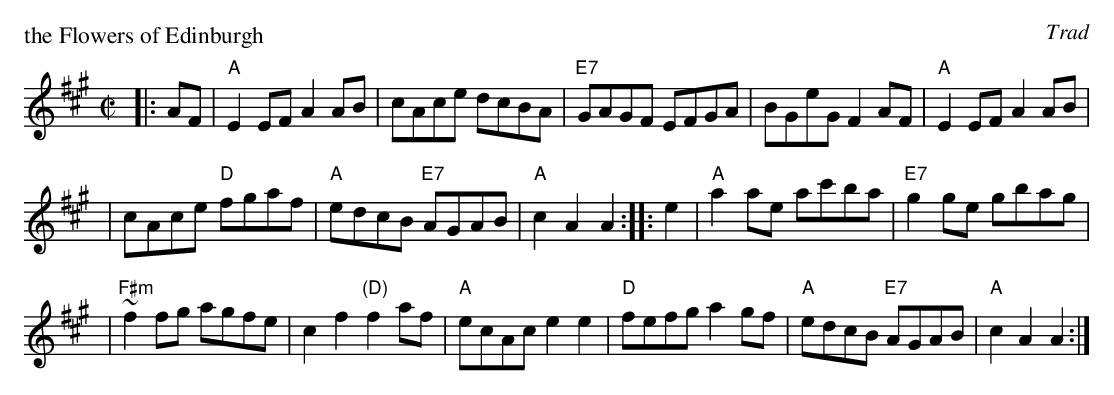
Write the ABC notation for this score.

X:1
P: the Flowers of Edinburgh
O: Trad
M: C|
L: 1/8
K: A
|: AF | "A"E2EF A2AB | cAce dcBA | "E7"GAGF EFGA | BGeG F2AF | "A"E2EF A2AB |
| cAce "D"fgaf | "A"edcB "E7"AGAB | "A"c2A2 A2 :: e2 | "A"a2ae ac'ba | "E7"g2ge gbag |
| "F#m"~f2fg agfe | c2f2 "(D)"f2af | "A"ecAc e2e2 | "D"fefg a2gf | "A"edcB "E7"AGAB | "A"c2A2 A2 :|
